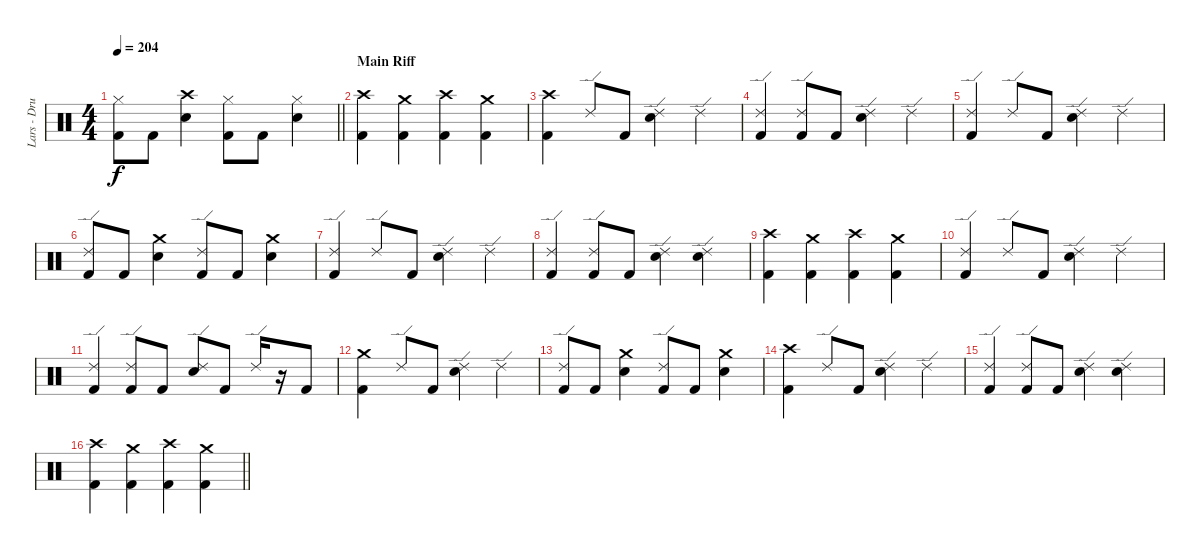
\track ("Lars - Drums" "Lars - Dru") {solo instrument percussion}
\staff {score}
\articulation defaults
\ts (4 4)
\tempo 204
\clef neutral
\barLineRight lightlight
\ks c
("Hi-Hat (closed)" "Kick (hit) 2").8{dy f} "Kick (hit) 2".8 ("Crash high (hit)" "Electric Snare (hit)").4 ("Hi-Hat (closed)" "Kick (hit) 2").8 "Kick (hit) 2".8 ("Hi-Hat (closed)" "Electric Snare (hit)").4 |
\section ("" "Main Riff")
("Crash high (hit)" "Kick (hit) 2").4 ("Crash medium (hit)" "Kick (hit) 2").4 ("Crash high (hit)" "Kick (hit) 2").4 ("Crash medium (hit)" "Kick (hit) 2").4 |
("Crash high (hit)" "Kick (hit) 2").4 "Ride (edge) 2".8 "Kick (hit) 2".8 ("Ride (edge) 2" "Electric Snare (hit)").4 "Ride (edge) 2".4 |
("Ride (edge) 2" "Kick (hit) 2").4 ("Ride (edge) 2" "Kick (hit) 2").8 "Kick (hit) 2".8 ("Ride (edge) 2" "Electric Snare (hit)").4 "Ride (edge) 2".4 |
("Ride (edge) 2" "Kick (hit) 2").4 "Ride (edge) 2".8 "Kick (hit) 2".8 ("Ride (edge) 2" "Electric Snare (hit)").4 "Ride (edge) 2".4 |
("Ride (edge) 2" "Kick (hit) 2").8 "Kick (hit) 2".8 ("Crash medium (hit)" "Electric Snare (hit)").4 ("Ride (edge) 2" "Kick (hit) 2").8 "Kick (hit) 2".8 ("Crash medium (hit)" "Electric Snare (hit)").4 |
("Ride (edge) 2" "Kick (hit) 2").4 "Ride (edge) 2".8 "Kick (hit) 2".8 ("Ride (edge) 2" "Electric Snare (hit)").4 "Ride (edge) 2".4 |
("Ride (edge) 2" "Kick (hit) 2").4 ("Ride (edge) 2" "Kick (hit) 2").8 "Kick (hit) 2".8 ("Ride (edge) 2" "Electric Snare (hit)").4 ("Ride (edge) 2" "Electric Snare (hit)").4 |
("Crash high (hit)" "Kick (hit) 2").4 ("Crash medium (hit)" "Kick (hit) 2").4 ("Crash high (hit)" "Kick (hit) 2").4 ("Crash medium (hit)" "Kick (hit) 2").4 |
("Ride (edge) 2" "Kick (hit) 2").4 "Ride (edge) 2".8 "Kick (hit) 2".8 ("Ride (edge) 2" "Electric Snare (hit)").4 "Ride (edge) 2".4 |
("Ride (edge) 2" "Kick (hit) 2").4 ("Ride (edge) 2" "Kick (hit) 2").8 "Kick (hit) 2".8 ("Ride (edge) 2" "Electric Snare (hit)").8 "Kick (hit) 2".8 "Ride (edge) 2".16 r.16 "Kick (hit) 2".8 |
("Crash medium (hit)" "Kick (hit) 2").4 "Ride (edge) 2".8 "Kick (hit) 2".8 ("Ride (edge) 2" "Electric Snare (hit)").4 "Ride (edge) 2".4 |
("Ride (edge) 2" "Kick (hit) 2").8 "Kick (hit) 2".8 ("Crash medium (hit)" "Electric Snare (hit)").4 ("Ride (edge) 2" "Kick (hit) 2").8 "Kick (hit) 2".8 ("Crash medium (hit)" "Electric Snare (hit)").4 |
("Crash high (hit)" "Kick (hit) 2").4 "Ride (edge) 2".8 "Kick (hit) 2".8 ("Ride (edge) 2" "Electric Snare (hit)").4 "Ride (edge) 2".4 |
("Ride (edge) 2" "Kick (hit) 2").4 ("Ride (edge) 2" "Kick (hit) 2").8 "Kick (hit) 2".8 ("Ride (edge) 2" "Electric Snare (hit)").4 ("Ride (edge) 2" "Electric Snare (hit)").4 |
\barLineRight lightlight
("Crash high (hit)" "Kick (hit) 2").4 ("Crash medium (hit)" "Kick (hit) 2").4 ("Crash high (hit)" "Kick (hit) 2").4 ("Crash medium (hit)" "Kick (hit) 2").4
